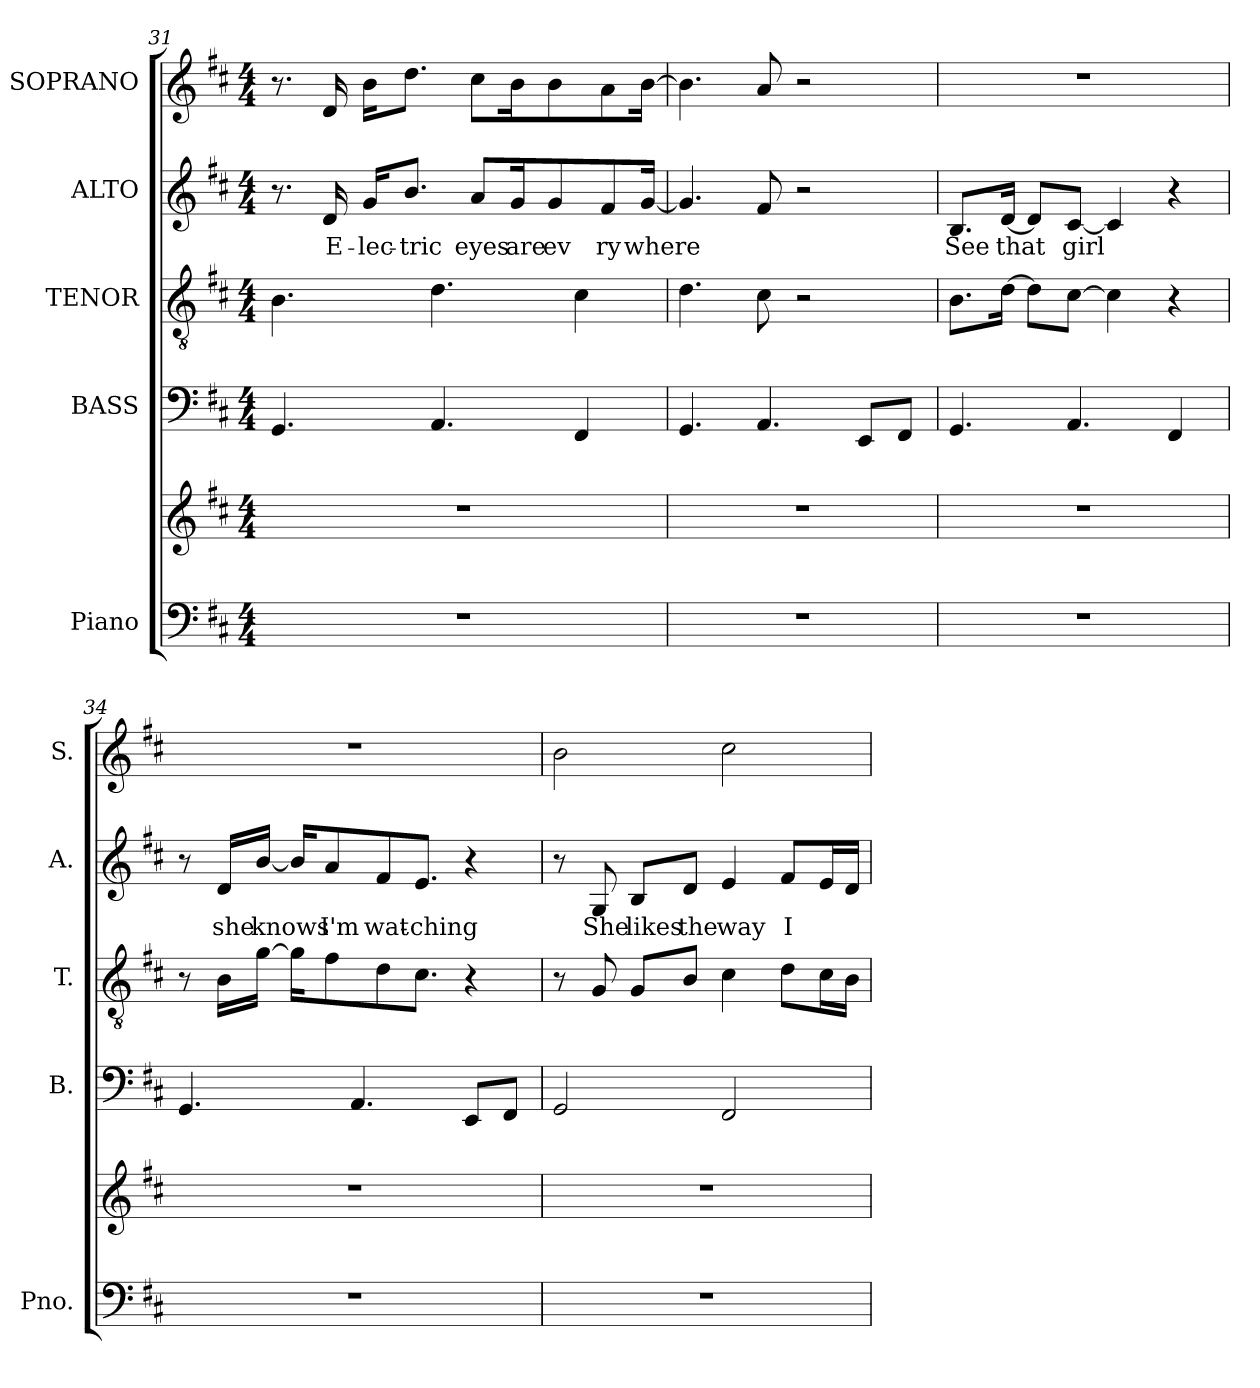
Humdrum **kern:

**kern	**kern	**kern	**kern	**kern	**text	**kern
*part5	*part5	*part4	*part3	*part2	*part2	*part1
*staff6	*staff5	*staff4	*staff3	*staff2	*staff2	*staff1
*I"Piano	*	*I"BASS	*I"TENOR	*I"ALTO	*	*I"SOPRANO
*I'Pno.	*	*I'B.	*I'T.	*I'A.	*	*I'S.
!!LO:PB:g=z
*clefF4	*clefG2	*clefF4	*clefGv2	*clefG2	*	*clefG2
*	*	*	*ITrd7c12	*	*	*
*k[f#c#]	*k[f#c#]	*k[f#c#]	*k[f#c#]	*k[f#c#]	*	*k[f#c#]
*D:	*D:	*D:	*D:	*D:	*	*D:
*M4/4	*M4/4	*M4/4	*M4/4	*M4/4	*	*M4/4
=31	=31	=31	=31	=31	=31	=31
1r	1r	4.GGi/	4.BBi\	8.r	.	8.r
!	!	!	!	!	!LO:LY:b:color=#000000	!
.	.	.	.	16di/	E-	16di/
!	!	!	!	!	!LO:LY:b:color=#000000	!
.	.	.	.	16gi/KL	-lec-	16bi\KL
!	!	!	!	!	!LO:LY:b:color=#000000	!
.	.	.	.	8.bi/J	-tric	8.ddi\J
.	.	4.AAi/	4.Di\	.	.	.
!	!	!	!	!	!LO:LY:b:color=#000000	!
.	.	.	.	8ai/L	eyes	8cc#i\L
!	!	!	!	!	!LO:LY:b:color=#000000	!
.	.	.	.	16gi/k	are	16bi\k
!	!	!	!	!	!LO:LY:b:color=#000000	!
.	.	.	.	8gi/	ev	8bi\
.	.	4FF#i/	4C#i\	.	.	.
!	!	!	!	!	!LO:LY:b:color=#000000	!
.	.	.	.	8f#i/	ry	8ai\
!	!	!	!	!	!LO:LY:b:color=#000000	!
.	.	.	.	[16gi/Jk	where	[16bi\Jk
=32	=32	=32	=32	=32	=32	=32
1r	1r	4.GGi/	4.Di\	4.gi/]	.	4.bi\]
.	.	4.AAi/	8C#i\	8f#i/	.	8ai/
.	.	.	2r	2r	.	2r
.	.	8EEi/L	.	.	.	.
.	.	8FF#i/J	.	.	.	.
=33	=33	=33	=33	=33	=33	=33
!	!	!	!	!	!LO:LY:b:color=#000000	!
1r	1r	4.GGi/	8.BBi\L	8.Bi/L	See	1r
!	!	!	!	!	!LO:LY:b:color=#000000	!
.	.	.	[16Di\Jk	[16di/Jk	that	.
.	.	.	8Di\L]	8di/L]	.	.
!	!	!	!	!	!LO:LY:b:color=#000000	!
.	.	4.AAi/	[8C#i\J	[8c#i/J	girl	.
.	.	.	4C#i\]	4c#i/]	.	.
.	.	4FF#i/	4r	4r	.	.
=34	=34	=34	=34	=34	=34	=34
1r	1r	4.GGi/	8r	8r	.	1r
!	!	!	!	!	!LO:LY:b:color=#000000	!
.	.	.	16BBi\LL	16di/LL	she	.
!	!	!	!	!	!LO:LY:b:color=#000000	!
.	.	.	[16Gi\JJ	[16bi/JJ	knows	.
.	.	.	16Gi\KL]	16bi/KL]	.	.
!	!	!	!	!	!LO:LY:b:color=#000000	!
.	.	.	8F#i\	8ai/	I'm	.
.	.	4.AAi/	.	.	.	.
!	!	!	!	!	!LO:LY:b:color=#000000	!
.	.	.	8Di\	8f#i/	wat-	.
!	!	!	!	!	!LO:LY:b:color=#000000	!
.	.	.	8.C#i\J	8.ei/J	-ching	.
.	.	8EEi/L	4r	4r	.	.
.	.	8FF#i/J	.	.	.	.
!!LO:LB:g=z
=35	=35	=35	=35	=35	=35	=35
1r	1r	2GGi/	8r	8r	.	2bi\
!	!	!	!	!	!LO:LY:b:color=#000000	!
.	.	.	8GGi/	8Gi/	She	.
!	!	!	!	!	!LO:LY:b:color=#000000	!
.	.	.	8GGi/L	8Bi/L	likes	.
!	!	!	!	!	!LO:LY:b:color=#000000	!
.	.	.	8BBi/J	8di/J	the	.
!	!	!	!	!	!LO:LY:b:color=#000000	!
.	.	2FF#i/	4C#i\	4ei/	way	2cc#i\
!	!	!	!	!	!LO:LY:b:color=#000000	!
.	.	.	8Di\L	8f#i/L	I	.
.	.	.	16C#i\L	16ei/L	.	.
.	.	.	16BBi\JJ	16di/JJ	.	.
=	=	=	=	=	=	=
*-	*-	*-	*-	*-	*-	*-
